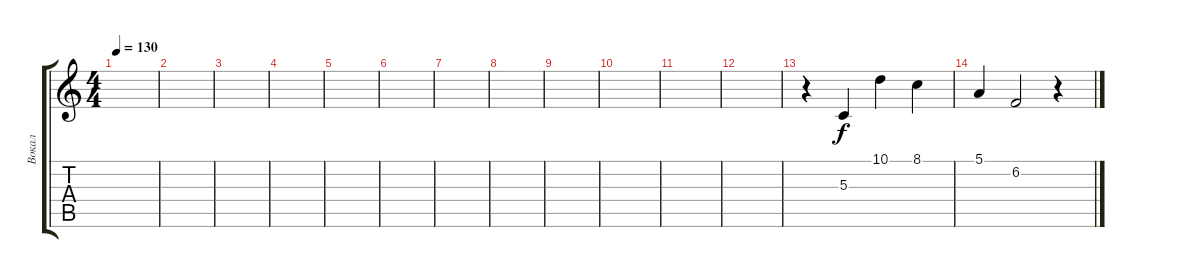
\track ("Вокал" "Вокал") {instrument oboe}
\staff {score tabs}
\tuning (E4 B3 G3 D3 A2 E2) {hide}
\ts (4 4)
\tempo 130
\clef g2
\ks c
|
|
|
|
|
|
|
|
|
|
|
|
r.4 5.3.4 10.1.4 8.1.4 |
5.1.4 6.2.2 r.4
